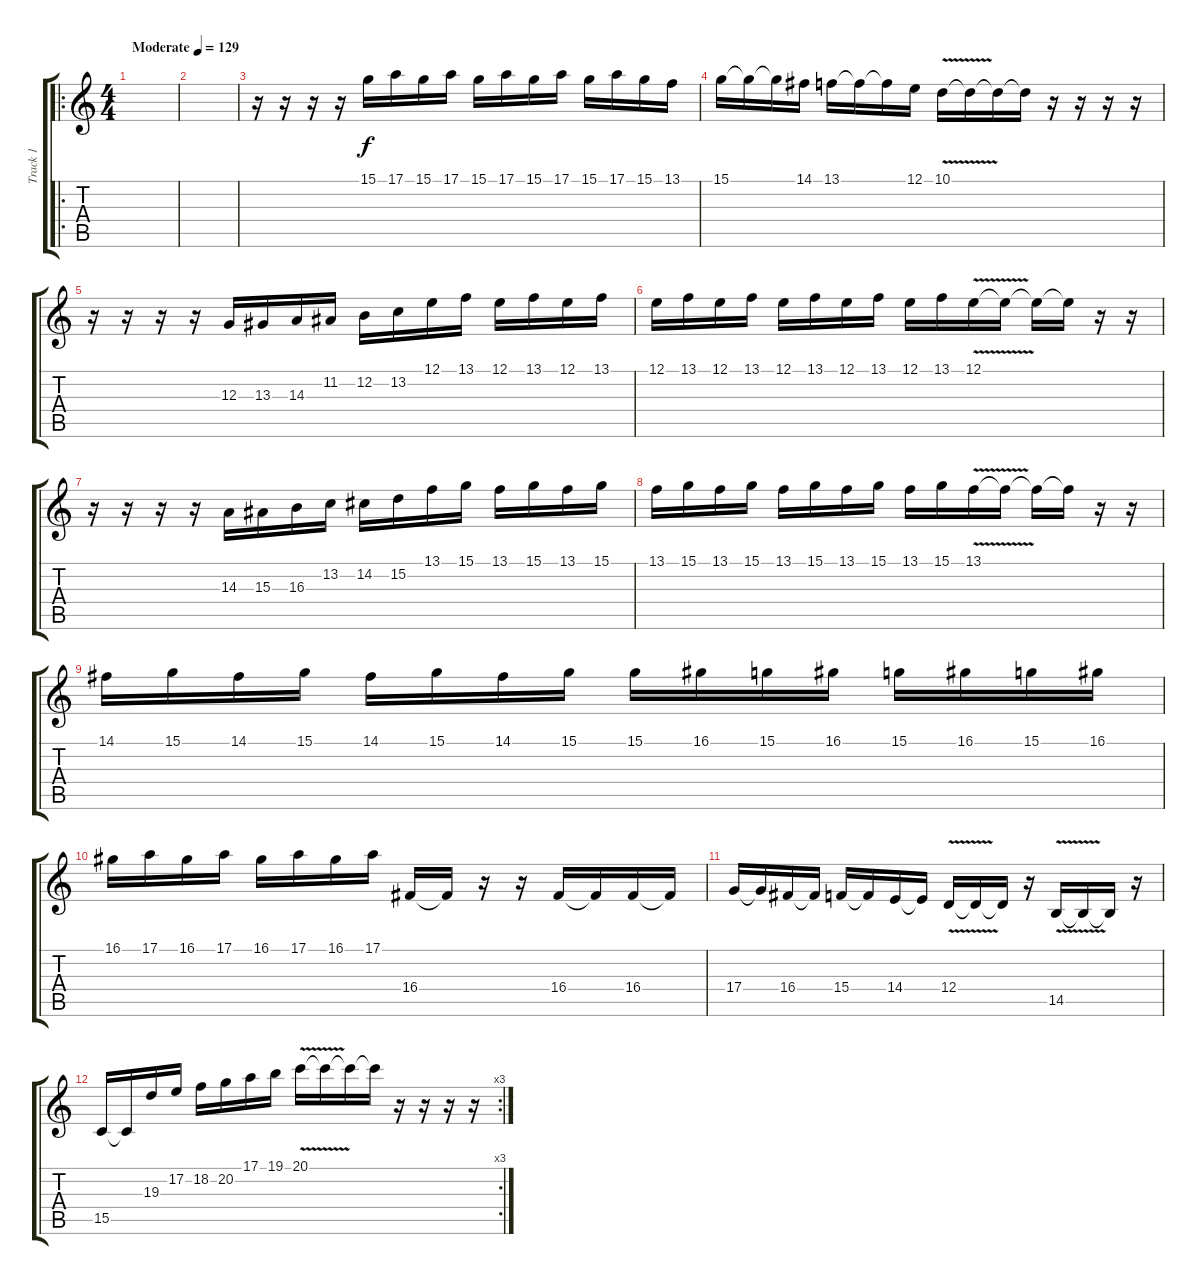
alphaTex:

\track ("Track 1" "Track 1") {instrument lead5charang}
\staff {score tabs}
\tuning (E4 B3 G3 D3 A2 E2) {hide}
\ro
\ts (4 4)
\tempo (129 "Moderate")
\clef g2
\ks c
|
|
r.16 r.16 r.16 r.16 15.1.16 17.1.16 15.1.16 17.1.16 15.1.16 17.1.16 15.1.16 17.1.16 15.1.16 17.1.16 15.1.16 13.1.16 |
15.1.16 15.1{t}.16 15.1{t}.16 14.1.16 13.1.16 13.1{t}.16 13.1{t}.16 12.1.16 10.1{v}.16 10.1{t}.16 10.1{t}.16 10.1{t}.16 r.16 r.16 r.16 r.16 |
r.16 r.16 r.16 r.16 12.3.16 13.3.16 14.3.16 11.2.16 12.2.16 13.2.16 12.1.16 13.1.16 12.1.16 13.1.16 12.1.16 13.1.16 |
12.1.16 13.1.16 12.1.16 13.1.16 12.1.16 13.1.16 12.1.16 13.1.16 12.1.16 13.1.16 12.1{v}.16 12.1{t}.16 12.1{t}.16 12.1{t}.16 r.16 r.16 |
r.16 r.16 r.16 r.16 14.3.16 15.3.16 16.3.16 13.2.16 14.2.16 15.2.16 13.1.16 15.1.16 13.1.16 15.1.16 13.1.16 15.1.16 |
13.1.16 15.1.16 13.1.16 15.1.16 13.1.16 15.1.16 13.1.16 15.1.16 13.1.16 15.1.16 13.1{v}.16 13.1{t}.16 13.1{t}.16 13.1{t}.16 r.16 r.16 |
14.1.16 15.1.16 14.1.16 15.1.16 14.1.16 15.1.16 14.1.16 15.1.16 15.1.16 16.1.16 15.1.16 16.1.16 15.1.16 16.1.16 15.1.16 16.1.16 |
16.1.16 17.1.16 16.1.16 17.1.16 16.1.16 17.1.16 16.1.16 17.1.16 16.4.16 16.4{t}.16 r.16 r.16 16.4.16 16.4{t}.16 16.4.16 16.4{t}.16 |
17.4.16 17.4{t}.16 16.4.16 16.4{t}.16 15.4.16 15.4{t}.16 14.4.16 14.4{t}.16 12.4{v}.16 12.4{t}.16 12.4{t}.16 r.16 14.5{v}.16 14.5{t}.16 14.5{t}.16 r.16 |
\rc 3
15.5.16 15.5{t}.16 19.3.16 17.2.16 18.2.16 20.2.16 17.1.16 19.1.16 20.1{v}.16 20.1{t}.16 20.1{t}.16 20.1{t}.16 r.16 r.16 r.16 r.16
